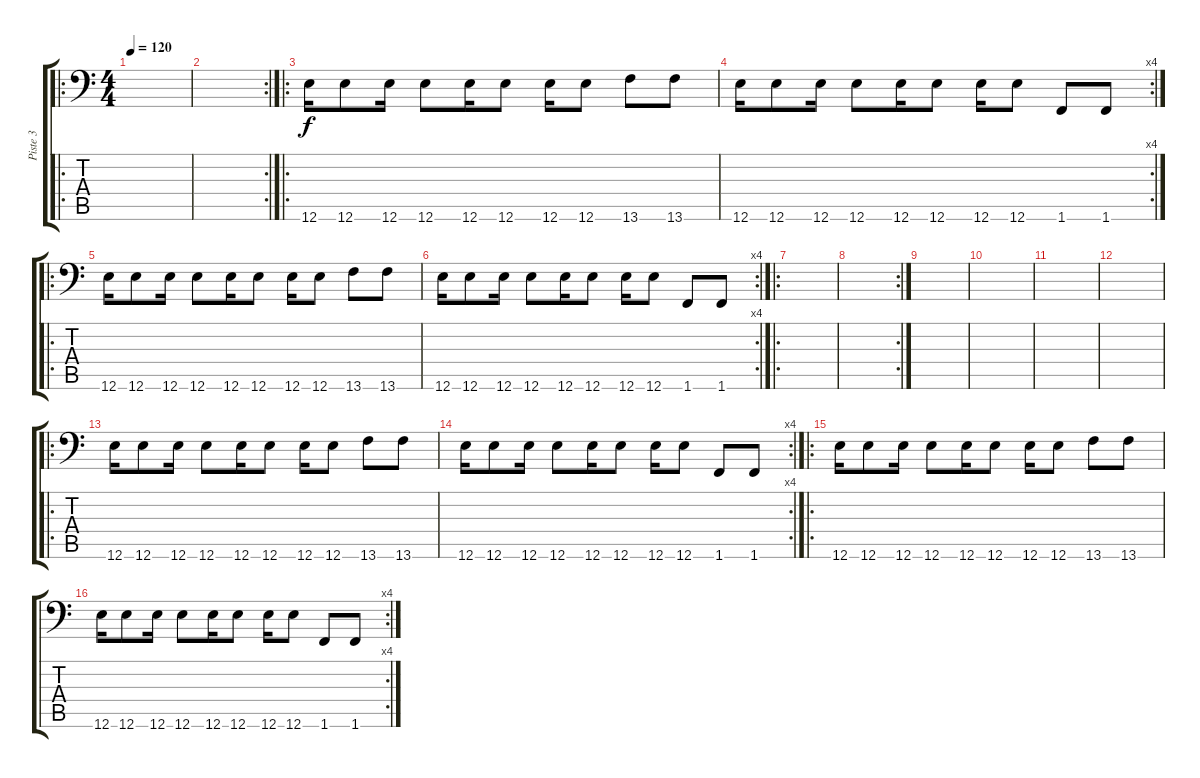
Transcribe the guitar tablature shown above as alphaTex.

\track ("Piste 3" "Piste 3") {instrument synthbass1}
\staff {score tabs}
\tuning (E3 B2 G2 D2 A1 E1) {hide}
\ro
\ts (4 4)
\tempo 120
\clef f4
\ks c
|
\rc 2
|
\ro
12.6.16 12.6.8 12.6.16 12.6.8 12.6.16 12.6.8 12.6.16 12.6.8 13.6.8 13.6.8 |
\rc 4
12.6.16 12.6.8 12.6.16 12.6.8 12.6.16 12.6.8 12.6.16 12.6.8 1.6.8 1.6.8 |
\ro
12.6.16 12.6.8 12.6.16 12.6.8 12.6.16 12.6.8 12.6.16 12.6.8 13.6.8 13.6.8 |
\rc 4
12.6.16 12.6.8 12.6.16 12.6.8 12.6.16 12.6.8 12.6.16 12.6.8 1.6.8 1.6.8 |
\ro
|
\rc 2
|
|
|
|
|
\ro
12.6.16 12.6.8 12.6.16 12.6.8 12.6.16 12.6.8 12.6.16 12.6.8 13.6.8 13.6.8 |
\rc 4
12.6.16 12.6.8 12.6.16 12.6.8 12.6.16 12.6.8 12.6.16 12.6.8 1.6.8 1.6.8 |
\ro
12.6.16 12.6.8 12.6.16 12.6.8 12.6.16 12.6.8 12.6.16 12.6.8 13.6.8 13.6.8 |
\rc 4
12.6.16 12.6.8 12.6.16 12.6.8 12.6.16 12.6.8 12.6.16 12.6.8 1.6.8 1.6.8
